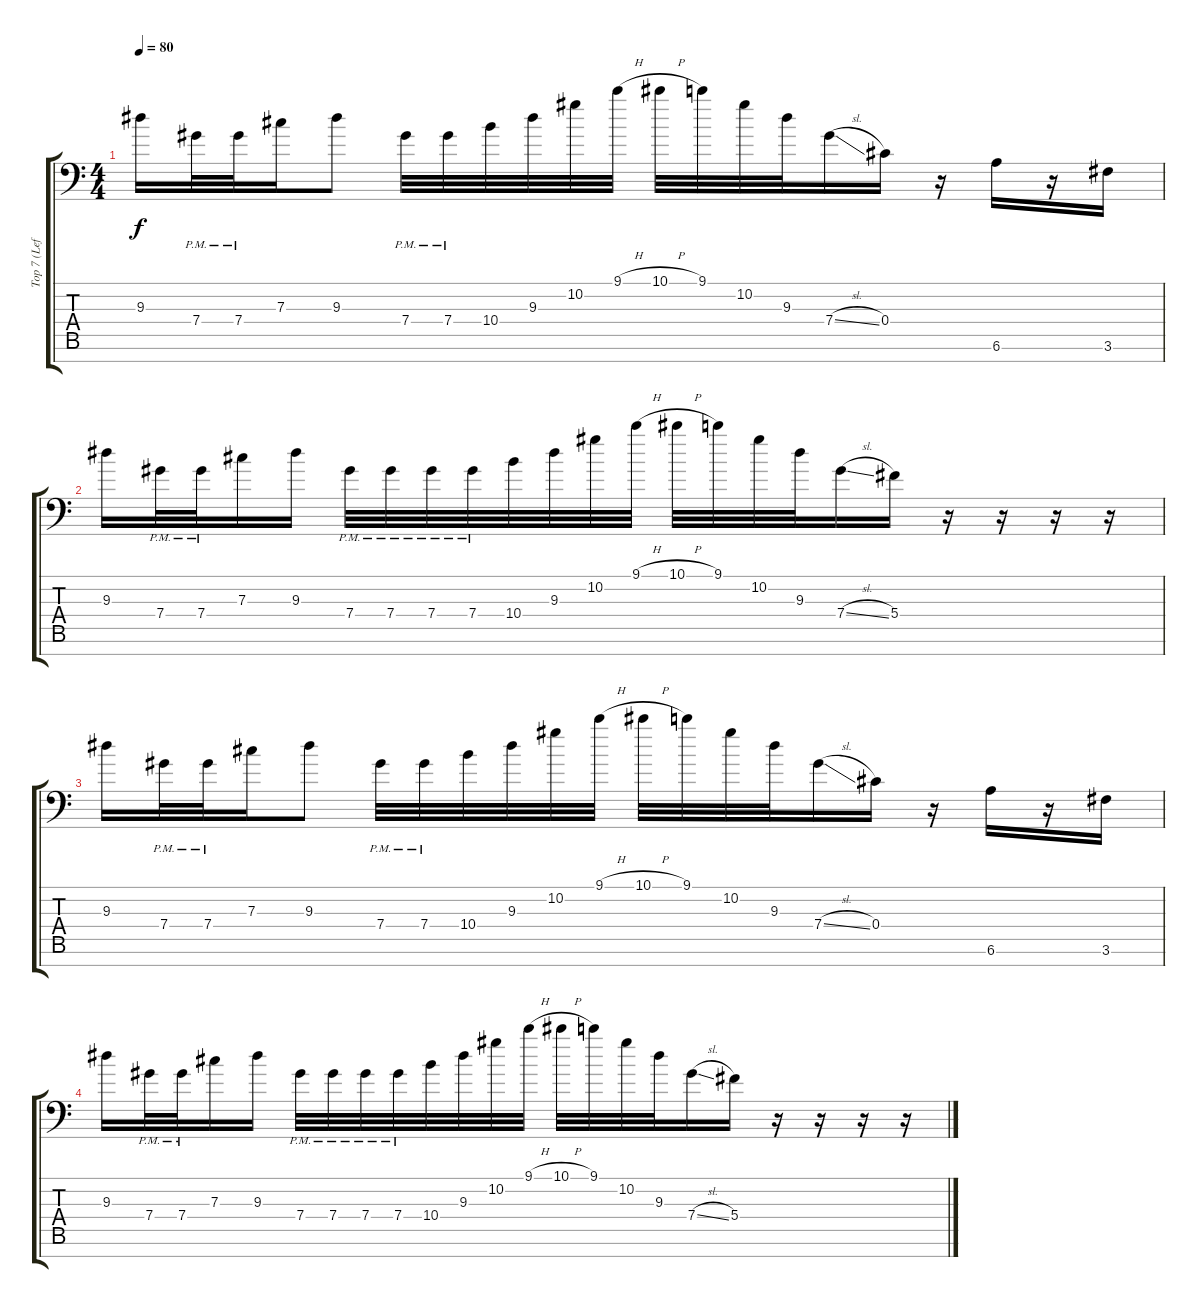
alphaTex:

\track ("Top 7 (Left Channel)" "Top 7 (Lef") {instrument overdrivenguitar}
\staff {score tabs}
\tuning (Eb4 Bb3 Gb3 Db3 Ab2 Eb2 Bb1) {hide}
\ts (4 4)
\tempo 80
\clef f4
\ks c
9.3.16{dy f} 7.4{pm}.32 7.4{pm}.32 7.3.16 9.3.8 7.4{pm}.32 7.4{pm}.32 10.4.32 9.3.32 10.2.32 9.1{h}.32 10.1{h}.32 9.1.32 10.2.32 9.3.32 7.4{sl}.16 0.4.16 r.16 6.6.16 r.16 3.6.16 |
9.3.16 7.4{pm}.32 7.4{pm}.32 7.3.16 9.3.16 7.4{pm}.32 7.4{pm}.32 7.4{pm}.32 7.4{pm}.32 10.4.32 9.3.32 10.2.32 9.1{h}.32 10.1{h}.32 9.1.32 10.2.32 9.3.32 7.4{sl}.16 5.4.16 r.16 r.16 r.16 r.16 |
9.3.16 7.4{pm}.32 7.4{pm}.32 7.3.16 9.3.8 7.4{pm}.32 7.4{pm}.32 10.4.32 9.3.32 10.2.32 9.1{h}.32 10.1{h}.32 9.1.32 10.2.32 9.3.32 7.4{sl}.16 0.4.16 r.16 6.6.16 r.16 3.6.16 |
9.3.16 7.4{pm}.32 7.4{pm}.32 7.3.16 9.3.16 7.4{pm}.32 7.4{pm}.32 7.4{pm}.32 7.4{pm}.32 10.4.32 9.3.32 10.2.32 9.1{h}.32 10.1{h}.32 9.1.32 10.2.32 9.3.32 7.4{sl}.16 5.4.16 r.16 r.16 r.16 r.16
